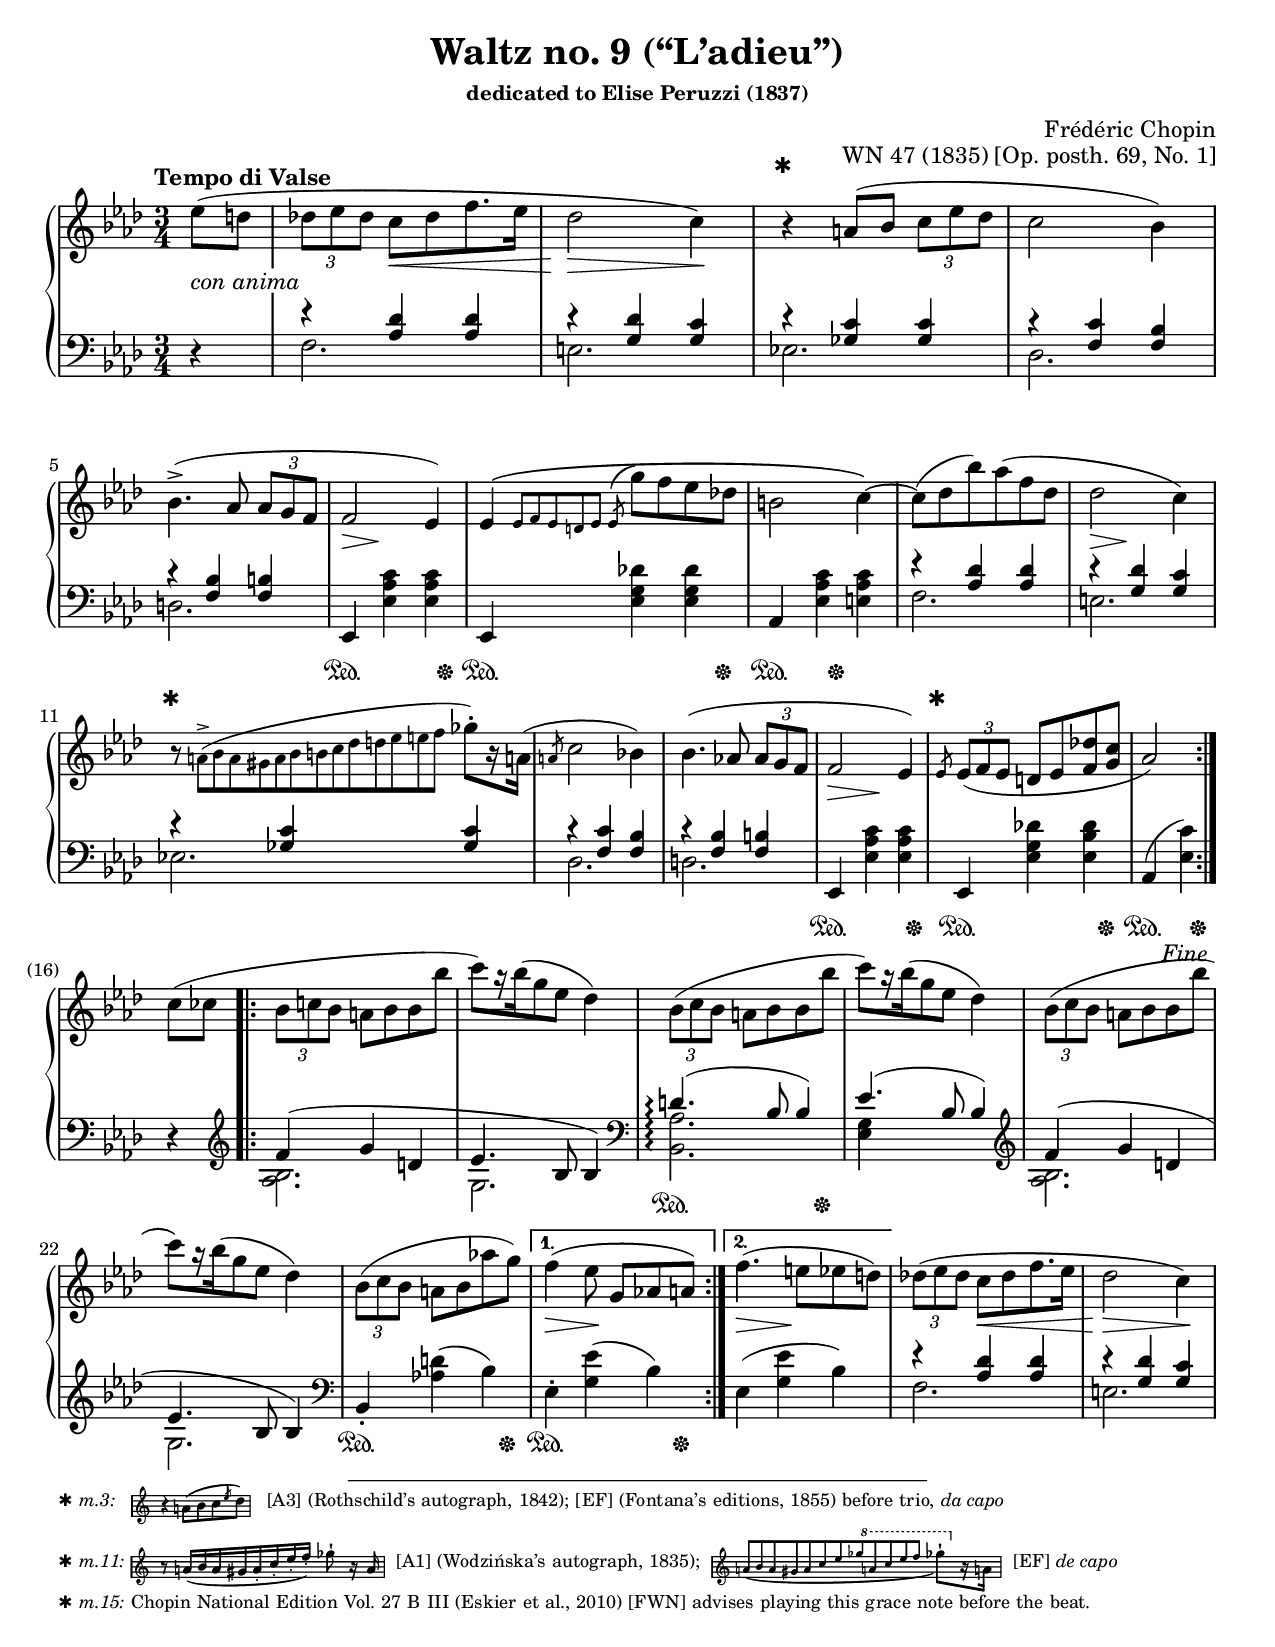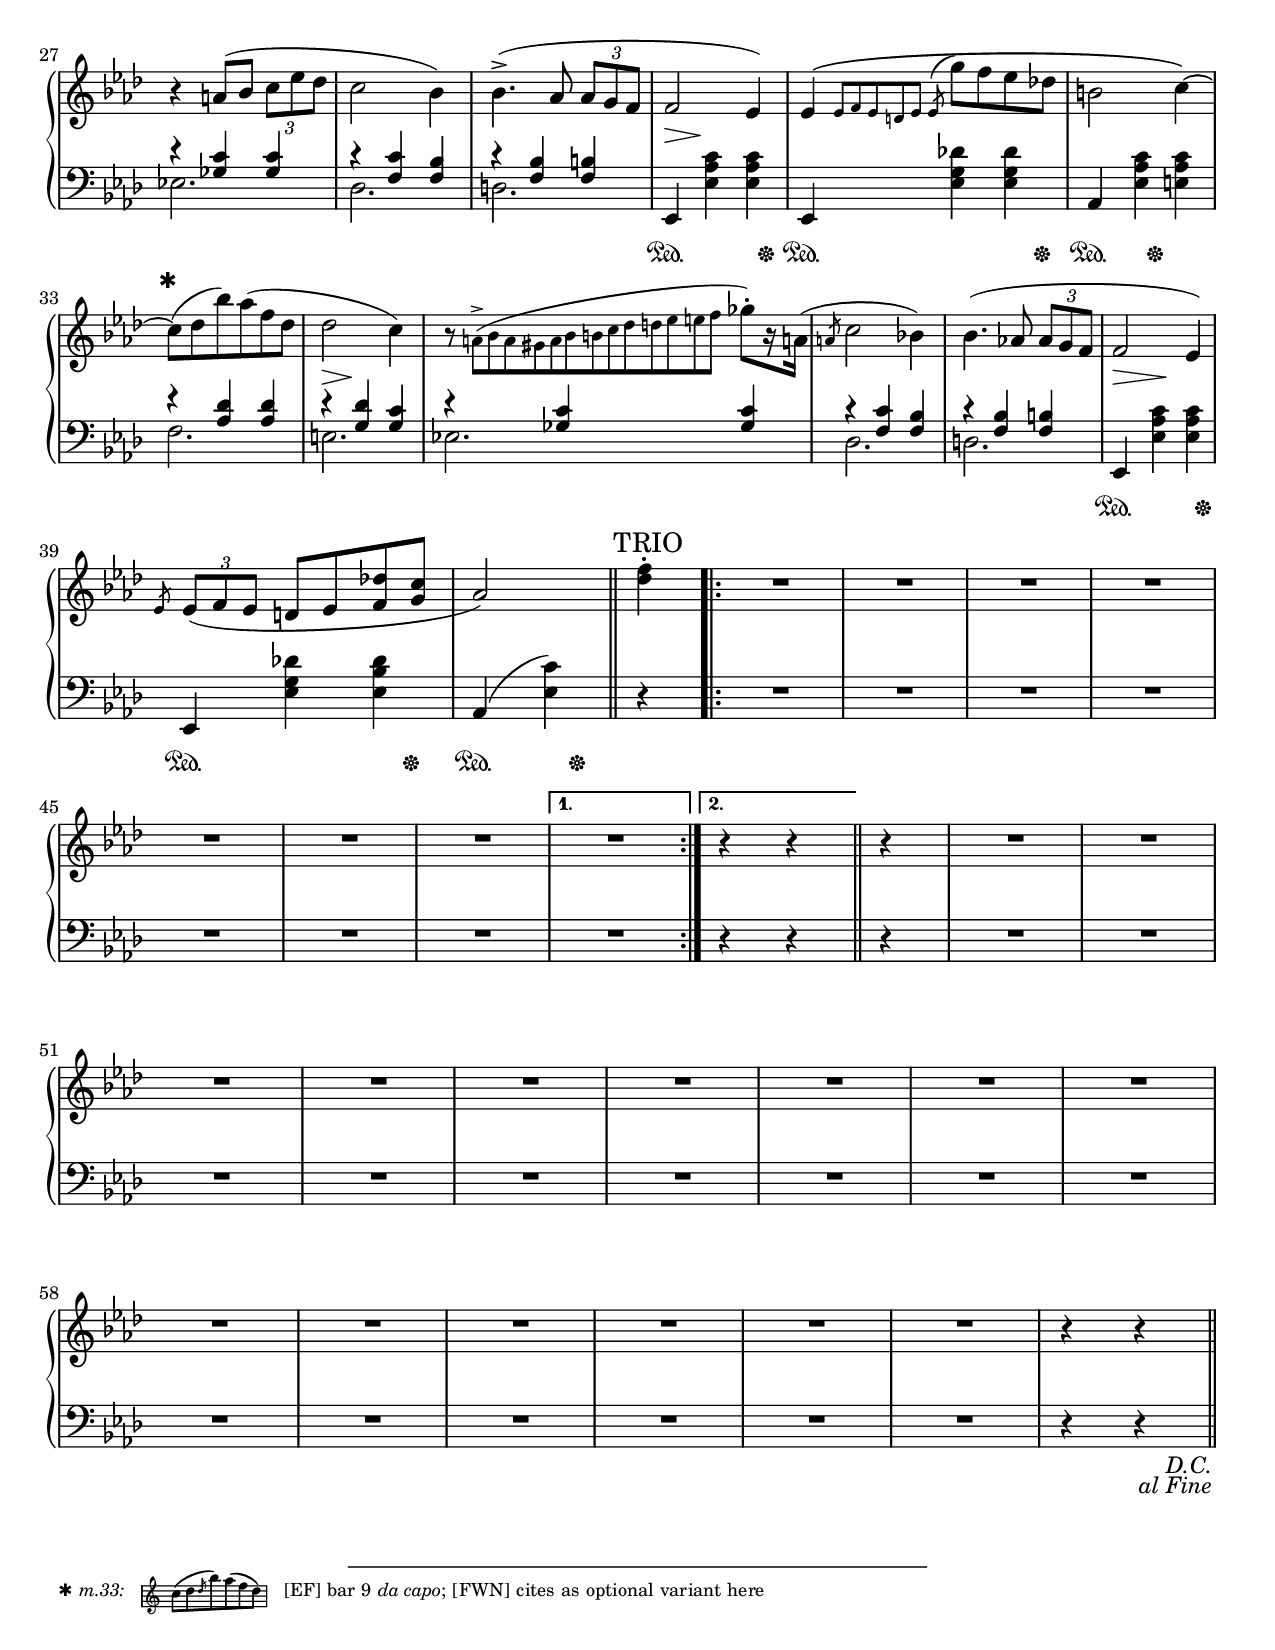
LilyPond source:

\version "2.24.0"
\language "english"
\pointAndClickOff

#(set-default-paper-size "letter")
\paper {
  print-page-number = ##f
  indent = 0
  markup-system-spacing = #0
}

\header {
  title = "Waltz no. 9 (“L’adieu”)"
  subsubtitle = \markup { dedicated to Elise Peruzzi (1837) }
  composer = "Frédéric Chopin"
  opus = "WN 47 (1835) [Op. posth. 69, No. 1]"
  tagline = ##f
}

\layout {
  \context {
    \Score
    %%\override BarNumber.break-visibility = ##(#t #t #t) % to draw every bar number
    alternativeNumberingStyle = #'numbers-with-letters
    barNumberVisibility = #first-bar-number-invisible-save-broken-bars

    %% Put a bar line before the clef in the footnote variants
    \override SystemStartBar.collapse-height = #-inf.0
  }

  \context {
    \PianoStaff
    \accidentalStyle piano
  }
}

global = {
  \key af \major
  \time 3/4
  \tempo "Tempo di Valse"
  \partial 4
}

%%%%%%%%%%%%%%%%%%%%%%%%%%%%%%%%%%%%%%%%%%%%%%%%%%%%%%%%%%%%%%%%%%%%%%%%
%% A = mm. 1-(16), 1-beat anacrusis, simple repeat before last
%%                 beat of m. 16, fine
%%
%% A = mm. 25-(40), no anacrusis, no repeat, section break before last
%%                  beat of m. 40
%%
%% All the same notation both times.

upper.A_anacrusis = \relative {
  \clef treble
  ef''8( d |
}

upper.A = \relative {
  \tuplet 3/2 { df'' ef df } c[ df f8. ef16] |
  df2 c4) |
  r4
  a8( bf \tuplet 3/2 { c ef df } |
  c2 bf4) |
  bf4.(-> af8 \tuplet 3/2 { af g f } |
  f2 ef4) |
  ef\( \grace { ef8[ f ef d ef] }
  \once \slurUp
  \acciaccatura ef8 g' f ef df |
  b2 c4~\) |
  8( df bf') af( f df |
  df2 c4) |
  r8
  \once \omit TupletNumber
  \tiny
  \tuplet 13/3 { a8(-> bf a gs a bf b c df d ef e f }
  \normalsize
  gf-.[) r16 a,!16](
  |
  \slashedGrace a8 c2 bf4) |
  bf4.( af8 \tuplet 3/2 { af g f } |
  f2 ef4) |
  \slashedGrace ef8
  \tuplet 3/2 { ef8( f ef } d ef <f df'> <g c> |
  af2)
}

lower.A_anacrusis = \relative {
  \clef bass
  r4
}

lower.A_tenor = \relative {
  r4 <af df> q |
  r <g df'> <g c> |
  r <gf c> q |
  r <f c'> <f bf> |
  r <f bf> <f b> |
  s2.*3 |
  r4 <af df> q |
  r <g df'> <g c> |
  r <gf c> q |
  r <f c'> <f bf> |
  r <f bf> <f b> |
  s2.*2 |
  s2
}

lower.A_bass = \relative {
  f2. |
  e |
  ef |
  df |
  d |
  \oneVoice
  ef,4 <ef' af c> q |
  ef,4 <ef' g df'> q |
  af, <ef' af c> <e af c> |
  \voiceTwo
  f2. |
  e |
  ef |
  df |
  d |
  \oneVoice
  ef,4 <ef' af c> q |
  ef, <ef' g df'!> <ef bf' df> |
  af,( <ef' c'>)
  \voiceTwo
}

lower.A = {
  \clef bass
  <<
    \new Voice = "tenor" {
      \voiceOne
      \lower.A_tenor
    }
    \new Voice = "bass" {
      \voiceTwo
      \lower.A_bass
    }
  >>
}

editorial.above.A_anacrusis = {
  s4 |
}

editorial.above.A = {
  s2. |
  s2 s4 |
  \barNumberCheck #3
  %% The trick to footnotes in the Dynamics context is to attach the
  %% footnote to an event that's attached to a spacer rest. We want an
  %% event that doesn't actually have any visual effect, so we use an
  %% empty text event. The general idea is
  %%
  %%   s4-\footnote mark offset-pair content
  %%     ^""
  %%
  %% Another way to do it is a timing footnote on Staff.BarLine. That
  %% will put the mark directly above the barline, and if there's a line
  %% break the bar line is on the line before. That looks like
  %%
  %%   \footnote mark offset-pair content Staff.BarLine
  %%
  s4-\footnote
       ✱
       #'(0 . 0)
       \markup {
         \tiny { ✱ \italic { m.3: } \hspace #1 }
         \score {
           \new Staff \with {
             \magnifyStaff #1/2
             \remove Time_signature_engraver
             \override KeySignature.stencil = ##f
           }
           \relative {
             \clef treble
             \key af \major
             \override NoteHead.font-size = #2
             \override Accidental.font-size = #2
             \override Rest.font-size = #2
             r4 a'8[( bf c \slashedGrace ef df])
             \revert NoteHead.font-size
             \revert Accidental.font-size
             \revert Rest.font-size
             \bar "|"
           }
         }
         \tiny { \hspace #1 [A3] (Rothschild’s autograph, 1842); [EF] (Fontana’s editions, 1855) before trio, \italic "da capo" }
       }
     ^""
  s2 |
  s2.*7 |
  \barNumberCheck #11
  s8-\footnote
       ✱
       #'(0 . 0)
       \markup {
         \tiny { ✱ \italic { m.11: } }
         \score {
           \new Staff \with {
             \magnifyStaff #1/2
             \remove Time_signature_engraver
             \override KeySignature.stencil = ##f
           }
           \relative {
             \override NoteHead.font-size = #2
             \override Accidental.font-size = #2
             \override Rest.font-size = #2
             \clef treble
             \key af \major
             \stemUp
             r8
             \once \omit TupletNumber
             \once \slurDown
             \tuplet 8/6 { a'16[( bf a gs a-. c-. ef-. f-.]) }
             \stemNeutral
             gf8-!
             r16 a,
             \revert NoteHead.font-size
             \revert Accidental.font-size
             \revert Rest.font-size
             \bar "|"
           }
         }
         \tiny { \hspace #0.5 [A1] (Wodzińska’s autograph, 1835); \hspace #0.5 }
         \score {
           \new Staff \with {
             \magnifyStaff #1/2
             \remove Time_signature_engraver
             \override KeySignature.stencil = ##f
           }
           \relative {
             \clef treble
             \key af \major
             \once \omit TupletNumber
             \stemUp
             \once \slurDown
             \tuplet 12/4 { a'8[( bf a gs a c ef gf
                                 \ottava #1
                                 a c ef f]
                          }
             \stemNeutral
             \override NoteHead.font-size = #2
             \override Accidental.font-size = #2
             \override Rest.font-size = #2
             gf8-![)
               \ottava #0
               r16 a,,!]
             \revert NoteHead.font-size
             \revert Accidental.font-size
             \revert Rest.font-size
             \bar "|"
           }
         }
         \tiny { \hspace #0.5 [EF] \italic "de capo" }
       }
     ^""
  s8 s2 |
  s2.*3 |
  \barNumberCheck #15
  \grace
  s8-\footnote ✱ #'(0 . 0) \markup { \tiny { ✱ \italic { m.15: } Chopin National Edition Vol. 27 B III (Eskier et al., 2010) [FWN] advises playing this grace note before the beat. } }
    ^""
  s2. |
  s2
  \barNumberCheck #16
}

editorial.above.A_repeat = {
  s2.*8 |
  \barNumberCheck #33
  s8-\footnote
       ✱
       #'(0 . 0)
       \markup {
         \tiny { ✱ \italic { m.33: } \hspace #1 }
         \score {
           \new Staff \with {
             \magnifyStaff #1/2
             \remove Time_signature_engraver
             \override KeySignature.stencil = ##f
           }
           \relative {
             \clef treble
             \key af \major
             \override NoteHead.font-size = #2
             \override Accidental.font-size = #2
             \override Rest.font-size = #2
             c''8([ df \slashedGrace df bf') af( f df)]
             \revert NoteHead.font-size
             \revert Accidental.font-size
             \revert Rest.font-size
             \bar "|"
           }
         }
         \tiny { \hspace #1 [EF] bar 9 \concat { \italic "da capo" ; } [FWN] cites as optional variant here  }
       }
    ^""
  s8 s2 |
  s2.*6 |
  s2
}

editorial.between.A_anacrusis = {
  s4-\tweak thickness #3.5
    _\markup \whiteout \italic "con anima"
  |
}

editorial.between.A = {
  s4
  \once \override Hairpin.shorten-pair = #'(0 . -2)
  s4\< s4 |
  s2\> s4\! |
  s2.*3 |
  s8..\> s32\! s4 s4 |
  s2.*3 |
  s8..\> s32\! s4 s4 |
  s2.*3 |
  s4\> s4\! s4 |
  s2. |
  s2
}

editorial.below.A_anacrusis = {
  s4 |
}

editorial.below.A = {
  s2.*5 |
  s4\sustainOn s4 s8 s8\sustainOff |
  s4\sustainOn s4 s8 s8\sustainOff |
  s4\sustainOn s8 s8\sustainOff s4 |
  s2.*5 |
  s4\sustainOn s4 s8 s8\sustainOff |
  s4\sustainOn s4 s8 s8\sustainOff |
  s4\sustainOn s8 s8\sustainOff
}

%%%%%%%%%%%%%%%%%%%%%%%%%%%%%%%%%%%%%%%%%%%%%%%%%%%%%%%%%%%%%%%%%%%%%%%%
%% B = mm. (16)-24b, 1-beat anacrusis, two 1-measure voltas

upper.B_anacrusis = \relative {
  c''8( cf |
}

upper.B = \relative {
  \barNumberCheck #17
  \tuplet 3/2 { bf'8 c bf } a bf bf bf' |
  c[) r16 bf16( g8 ef] df4) |
  \repeat unfold 2 {
    \tuplet 3/2 { bf8( c bf } a bf bf bf' |
    c[) r16 bf16( g8 ef] df4) |
  }
  \tuplet 3/2 { bf8( c bf } a bf af' g) |
}

upper.B_volta.1 = \relative {
  f''4( ef8 g,[ af a])
}

upper.B_volta.2 = \relative {
  f''4.( e8 ef d) |
}

lower.B_anacrusis = \relative {
  r4 |
}

lower.B_tenor = \relative {
  f'4( g d |
  ef4. bf8 4) |
  d4.(\arpeggio bf8 4) |
  ef4.( bf8 4) |
  f'4( g d |
  ef4. bf8 4) |
}

lower.B_bass = \relative {
  \clef treble
  <af bf>2. |
  g |
  \clef bass
  \once \set PianoStaff.connectArpeggios = ##t
  <af bf,>\arpeggio |
  <ef g>4 s2 |
  \clef treble
  <af bf>2. |
  g |
  \clef bass
  \oneVoice
  bf,4-. <af'! d>( bf) |
}

lower.B = {
  \barNumberCheck #17
  <<
    \new Voice = "tenor" {
      \voiceOne
      \lower.B_tenor
    }
    \new Voice = "bass" {
      \voiceTwo
      \lower.B_bass
    }
  >>
}

lower.B_volta.1 = \relative {
  ef4-. <g ef'>( bf) |
}

lower.B_volta.2 = \relative {
  ef4( <g ef'> bf) |
}

editorial.above.B_anacrusis = {
  s4 |
}

editorial.above.B = {
  \barNumberCheck #17
  s2.*7 |
}

editorial.above.B_volta.1 = {
  s2. |
}

editorial.above.B_volta.2 = {
  s2. |
}

editorial.between.B_anacrusis = {
  s4 |
}

editorial.between.B = {
  \barNumberCheck #17
  s2.*7 |
}

editorial.between.B_volta.1 = {
  s4\> s4\! s4 |
}

editorial.between.B_volta.2 = {
  s4\> s4\! s4 |
}

editorial.below.B_anacrusis = {
  s4 |
}

editorial.below.B = {
  \barNumberCheck #17
  s2.*2 |
  s4\sustainOn s4 s8 s8\sustainOff |
  s2.*3 |
  s4\sustainOn s4 s8 s8\sustainOff |
}

editorial.below.B_volta.1 = {
  s4\sustainOn s4 s8 s8\sustainOff |
}

editorial.below.B_volta.2 = {
  s2. |
}


%%%%%%%%%%%%%%%%%%%%%%%%%%%%%%%%%%%%%%%%%%%%%%%%%%%%%%%%%%%%%%%%%%%%%%%%
%% trio.A = mm. (40)-(48b), 1-beat anacrusis, volta 1 is full measure,
%%                          section break before last beat of volta 2

upper.trio.A_anacrusis = \relative {
  <df'' f>4-. |
}

upper.trio.A = \relative {
  \barNumberCheck #41
  \repeat unfold 7 R2. |
}

upper.trio.A_volta.1 = \relative {
  R2.
}

upper.trio.A_volta.2 = \relative {
  r4 r4
}

lower.trio.A_anacrusis = \relative {
  r4
}

lower.trio.A = \relative {
  \barNumberCheck #41
  \repeat unfold 7 R2. |
}

lower.trio.A_volta.1 = \relative {
  R2. |
}

lower.trio.A_volta.2 = \relative {
  r4 r4
}

editorial.above.trio.A_anacrusis = {
  s4
}

editorial.above.trio.A = {
  \barNumberCheck #41
  s2.*7 |
}

editorial.above.trio.A_volta.1 = {
  s2. |
}

editorial.above.trio.A_volta.2 = {
  s4 s4
}

editorial.between.trio.A_anacrusis = {
  s4
}

editorial.between.trio.A = {
  \barNumberCheck #41
  s2.*7 |
}

editorial.between.trio.A_volta.1 = {
  s2. |
}

editorial.between.trio.A_volta.2 = {
  s4 s4
}

editorial.below.trio.A_anacrusis = {
  s4
}

editorial.below.trio.A = {
  \barNumberCheck #41
  s2.*7 |
}

editorial.below.trio.A_volta.1 = {
  s2. |
}

editorial.below.trio.A_volta.2 = {
  s4 s4
}


%%%%%%%%%%%%%%%%%%%%%%%%%%%%%%%%%%%%%%%%%%%%%%%%%%%%%%%%%%%%%%%%%%%%%%%%
%% trio.B = (48b)-(64), 1 beat anacrusis, double bar DC al fine before
%%                      last beat of m. 64

upper.trio.B_anacrusis = \relative {
  r4
}

upper.trio.B = \relative {
  \barNumberCheck #49
  \repeat unfold 15 R2.
  r4 r4
}

lower.trio.B_anacrusis = \relative {
  r4
}

lower.trio.B = \relative {
  \barNumberCheck #49
  \repeat unfold 15 R2.
  r4 r4
}

editorial.above.trio.B_anacrusis = {
  s4 |
}

editorial.above.trio.B = {
  \barNumberCheck #49
  s2.*15 |
  s4 s4
}

editorial.between.trio.B_anacrusis = {
  s4 |
}

editorial.between.trio.B = {
  \barNumberCheck #49
  s2.*15 |
  s4 s4
}

editorial.below.trio.B_anacrusis = {
  s4 |
}

editorial.below.trio.B = {
  \barNumberCheck #49
  s2.*15 |
  s4 s4
}


%%%%%%%%%%%%%%%%%%%%%%%%%%%%%%%%%%%%%%%%%%%%%%%%%%%%%%%%%%%%%%%%%%%%%%%%
%% breaks_ref to match FWN 7a

breaks_ref = {
  %% breaks matching some reference for ease of authoring
  s4 |
  s2.*4 | \break
  \barNumberCheck #5
  s2.*6 | \break
  \barNumberCheck #11
  s2.*5 |
  \barNumberCheck #16
  s2 \break
  s4 |
  s2.*5 | \break
  \barNumberCheck #22
  s2.*6 | \pageBreak % volta in here 24a/24b
  \barNumberCheck #27
  s2.*6 | \break
  \barNumberCheck #33
  s2.*6 | \break
  \barNumberCheck #39
  \grace s8
  s2.*6 | \break
  \barNumberCheck #45
  s2.*7 | \break % volta in here 48a/48b
  \barNumberCheck #51
  s2.*7 | \break
  \barNumberCheck #58
}


%%%%%%%%%%%%%%%%%%%%%%%%%%%%%%%%%%%%%%%%%%%%%%%%%%%%%%%%%%%%%%%%%%%%%%%%
%% Score

%%showLastLength =   % use this to only render the last few measures
\score {
  \new PianoStaff <<
    \new Dynamics {
      \global
      \editorial.above.A_anacrusis
      \editorial.above.A
      \editorial.above.B_anacrusis
      \editorial.above.B
      \editorial.above.B_volta.1
      \editorial.above.B_volta.2
      \editorial.above.A_repeat
      \editorial.above.trio.A_anacrusis
      \editorial.above.trio.A
      \editorial.above.trio.A_volta.1
      \editorial.above.trio.A_volta.2
      \editorial.above.trio.B_anacrusis
      \editorial.above.trio.B
    }
    \new Staff = "up" {
      \global
      \repeat segno 2 {
        \repeat volta 2 {
          \upper.A_anacrusis
          \upper.A
        }
        \fine
        \upper.B_anacrusis
        \repeat volta 2 {
          \upper.B
        }
        \alternative {
          \upper.B_volta.1
          \upper.B_volta.2
        }
        <<
          %% At the top, the slur starts in the anacrusis. In this
          %% written out repeat of A, the slur starts on the first note
          %% of the triplet, which we can accomplish by creating an
          %% equivalent parallel spacer rest to start the slur.
          { \tuplet 3/2 { s8( s8 s8 } }
          \upper.A
        >>
        \section \sectionLabel "TRIO"
        \upper.trio.A_anacrusis
        \repeat volta 2 {
          \upper.trio.A
        }
        \alternative {
          \upper.trio.A_volta.1
          \upper.trio.A_volta.2
        }
        \section
        \upper.trio.B_anacrusis
        \upper.trio.B
        \bar "||"
      }
    }
    \new Dynamics {
      \global
      \editorial.between.A_anacrusis
      \editorial.between.A
      \editorial.between.B_anacrusis
      \editorial.between.B
      \editorial.between.B_volta.1
      \editorial.between.B_volta.2
      \editorial.between.A
      \editorial.between.trio.A_anacrusis
      \editorial.between.trio.A
      \editorial.between.trio.A_volta.1
      \editorial.between.trio.A_volta.2
      \editorial.between.trio.B_anacrusis
      \editorial.between.trio.B
    }
    \new Staff = "down" {
      \global
      \lower.A_anacrusis
      \lower.A
      \lower.B_anacrusis
      \lower.B
      \lower.B_volta.1
      \lower.B_volta.2
      \lower.A
      \section
      \lower.trio.A_anacrusis
      \lower.trio.A
      \lower.trio.A_volta.1
      \lower.trio.A_volta.2
      \section
      \lower.trio.B_anacrusis
      \lower.trio.B
    }
    \new Dynamics {
      \global
      \editorial.below.A_anacrusis
      \editorial.below.A
      \editorial.below.B_anacrusis
      \editorial.below.B
      \editorial.below.B_volta.1
      \editorial.below.B_volta.2
      \editorial.below.A
      \editorial.below.trio.A_anacrusis
      \editorial.below.trio.A
      \editorial.below.trio.A_volta.1
      \editorial.below.trio.A_volta.2
      \editorial.below.trio.B_anacrusis
      \editorial.below.trio.B
    }
    \new Dynamics {
      \global
      \breaks_ref
    }
  >>
}
